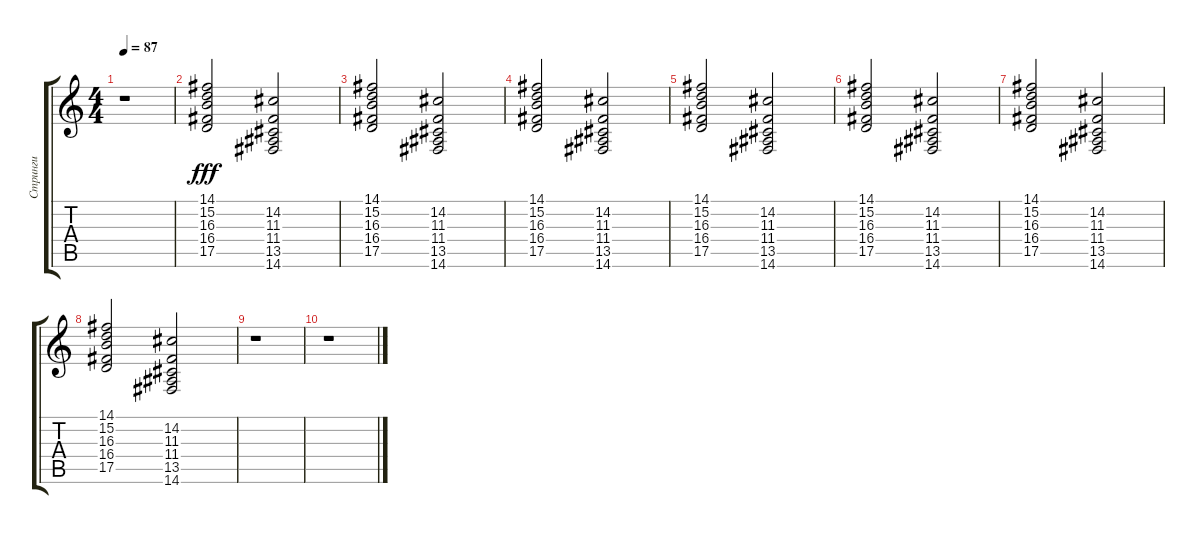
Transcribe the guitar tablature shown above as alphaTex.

\track ("Стринги" "Стринги") {instrument stringensemble1}
\staff {score tabs}
\tuning (E4 B3 G3 D3 A2 E2) {hide}
\ts (4 4)
\tempo 87
\clef g2
\ks c
r.1{dy fff} |
(14.1 15.2 16.3 16.4 17.5).2 (14.2 11.3 11.4 13.5 14.6).2 |
(14.1 15.2 16.3 16.4 17.5).2 (14.2 11.3 11.4 13.5 14.6).2 |
(14.1 15.2 16.3 16.4 17.5).2 (14.2 11.3 11.4 13.5 14.6).2 |
(14.1 15.2 16.3 16.4 17.5).2 (14.2 11.3 11.4 13.5 14.6).2 |
(14.1 15.2 16.3 16.4 17.5).2 (14.2 11.3 11.4 13.5 14.6).2 |
(14.1 15.2 16.3 16.4 17.5).2 (14.2 11.3 11.4 13.5 14.6).2 |
(14.1 15.2 16.3 16.4 17.5).2 (14.2 11.3 11.4 13.5 14.6).2 |
r.1 |
r.1
